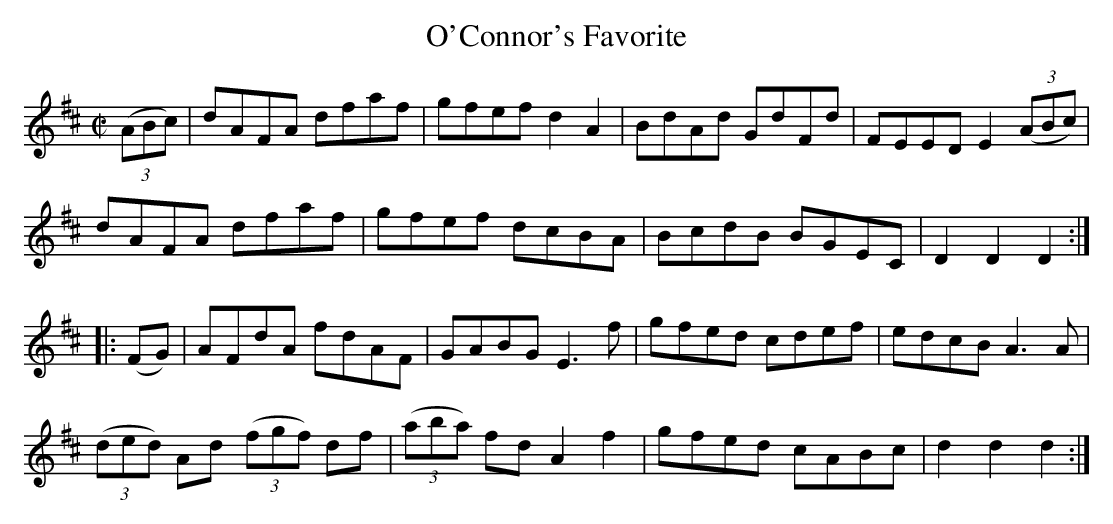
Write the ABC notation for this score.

X:1
T: O'Connor's Favorite
M: C|
L: 1/8
K: D
((3ABc) |\
dAFA dfaf | gfef d2A2 | BdAd GdFd | FEED E2 ((3ABc) |
dAFA dfaf | gfef dcBA | BcdB BGEC | D2D2 D2 :|
|: (FG) |\
AFdA fdAF | GABG E3 f | gfed cdef | edcB A3A |
((3ded) Ad ((3fgf) df | ((3aba) fd A2f2 | gfed cABc | d2d2 d2 :|
